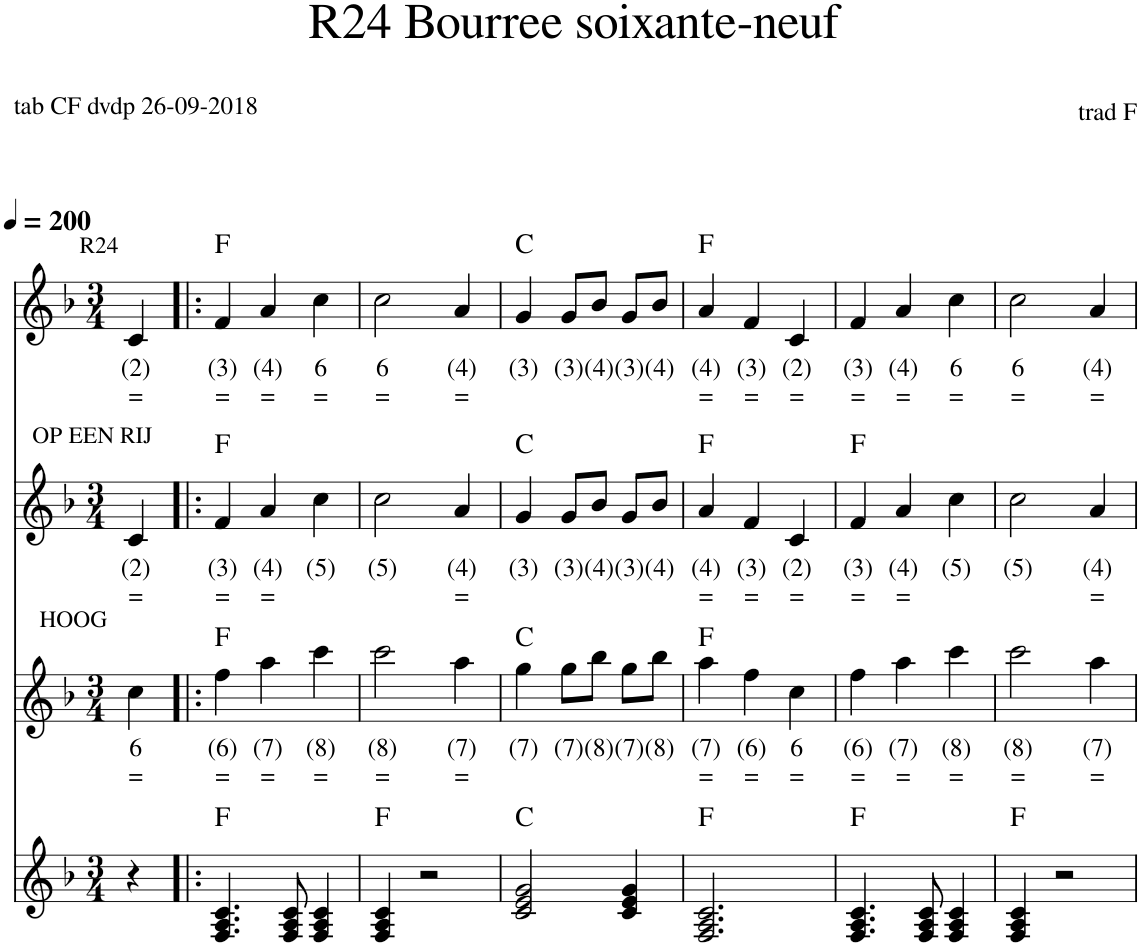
**kern	**kern	**text	**text	**kern	**text	**text	**kern	**text	**text	**harte
*part4	*part3	*part3	*part3	*part2	*part2	*part2	*part1	*part1	*part1	*part1
*staff4	*staff3	*staff3	*staff3	*staff2	*staff2	*staff2	*staff1	*staff1	*staff1	*
*I"Stem	*I"Stem	*	*	*I"Stem	*	*	*I"Stem	*	*	*
*clefG2	*clefG2	*	*	*clefG2	*	*	*clefG2	*	*	*
*k[b-]	*k[b-]	*	*	*k[b-]	*	*	*k[b-]	*	*	*
*M3/4	*M3/4	*	*	*M3/4	*	*	*M3/4	*	*	*
*MM200	*MM200	*	*	*MM200	*	*	*MM200	*	*	*
=1	=1	=1	=1	=1	=1	=1	=1	=1	=1	=1
!	!	!	!	!	!	!	!LO:TX:a:t=R24	!	!	!
!	!	!	!	!LO:TX:a:t=OP EEN RIJ	!	!	!	!	!	!
!	!LO:TX:a:t=HOOG	!	!	!	!	!	!	!	!	!
!	!	!LO:LY:b	!LO:LY:b	!	!LO:LY:b	!LO:LY:b	!	!LO:LY:b	!LO:LY:b	!
4r	4cc\	6	=	4c/	(2)	=	4c/	(2)	=	.
=2!|:	=2!|:	=2!|:	=2!|:	=2!|:	=2!|:	=2!|:	=2!|:	=2!|:	=2!|:	=2!|:
!	!	!LO:LY:b	!LO:LY:b	!	!LO:LY:b	!LO:LY:b	!	!LO:LY:b	!LO:LY:b	!
4.F/ 4.A/ 4.c/	4ff\	(6)	=	4f/	(3)	=	4f/	(3)	=	F:maj
!	!	!LO:LY:b	!LO:LY:b	!	!LO:LY:b	!LO:LY:b	!	!LO:LY:b	!LO:LY:b	!
.	4aa\	(7)	=	4a/	(4)	=	4a/	(4)	=	.
8F/ 8A/ 8c/	.	.	.	.	.	.	.	.	.	.
!	!	!LO:LY:b	!LO:LY:b	!	!LO:LY:b	!	!	!LO:LY:b	!LO:LY:b	!
4F/ 4A/ 4c/	4ccc\	(8)	=	4cc\	(5)	.	4cc\	6	=	.
=3	=3	=3	=3	=3	=3	=3	=3	=3	=3	=3
!	!	!LO:LY:b	!LO:LY:b	!	!LO:LY:b	!	!	!LO:LY:b	!LO:LY:b	!
4F/ 4A/ 4c/	2ccc\	(8)	=	2cc\	(5)	.	2cc\	6	=	.
2r	.	.	.	.	.	.	.	.	.	.
!	!	!LO:LY:b	!LO:LY:b	!	!LO:LY:b	!LO:LY:b	!	!LO:LY:b	!LO:LY:b	!
.	4aa\	(7)	=	4a/	(4)	=	4a/	(4)	=	.
=4	=4	=4	=4	=4	=4	=4	=4	=4	=4	=4
!	!	!LO:LY:b	!	!	!LO:LY:b	!	!	!LO:LY:b	!	!
2c/ 2e/ 2g/	4gg\	(7)	.	4g/	(3)	.	4g/	(3)	.	C:maj
!	!	!LO:LY:b	!	!	!LO:LY:b	!	!	!LO:LY:b	!	!
.	8gg\L	(7)	.	8g/L	(3)	.	8g/L	(3)	.	.
!	!	!LO:LY:b	!	!	!LO:LY:b	!	!	!LO:LY:b	!	!
.	8bb-\J	(8)	.	8b-/J	(4)	.	8b-/J	(4)	.	.
!	!	!LO:LY:b	!	!	!LO:LY:b	!	!	!LO:LY:b	!	!
4c/ 4e/ 4g/	8gg\L	(7)	.	8g/L	(3)	.	8g/L	(3)	.	.
!	!	!LO:LY:b	!	!	!LO:LY:b	!	!	!LO:LY:b	!	!
.	8bb-\J	(8)	.	8b-/J	(4)	.	8b-/J	(4)	.	.
=5	=5	=5	=5	=5	=5	=5	=5	=5	=5	=5
!	!	!LO:LY:b	!LO:LY:b	!	!LO:LY:b	!LO:LY:b	!	!LO:LY:b	!LO:LY:b	!
2.F/ 2.A/ 2.c/	4aa\	(7)	=	4a/	(4)	=	4a/	(4)	=	F:maj
!	!	!LO:LY:b	!LO:LY:b	!	!LO:LY:b	!LO:LY:b	!	!LO:LY:b	!LO:LY:b	!
.	4ff\	(6)	=	4f/	(3)	=	4f/	(3)	=	.
!	!	!LO:LY:b	!LO:LY:b	!	!LO:LY:b	!LO:LY:b	!	!LO:LY:b	!LO:LY:b	!
.	4cc\	6	=	4c/	(2)	=	4c/	(2)	=	.
=6	=6	=6	=6	=6	=6	=6	=6	=6	=6	=6
!	!	!LO:LY:b	!LO:LY:b	!	!LO:LY:b	!LO:LY:b	!	!LO:LY:b	!LO:LY:b	!
4.F/ 4.A/ 4.c/	4ff\	(6)	=	4f/	(3)	=	4f/	(3)	=	.
!	!	!LO:LY:b	!LO:LY:b	!	!LO:LY:b	!LO:LY:b	!	!LO:LY:b	!LO:LY:b	!
.	4aa\	(7)	=	4a/	(4)	=	4a/	(4)	=	.
8F/ 8A/ 8c/	.	.	.	.	.	.	.	.	.	.
!	!	!LO:LY:b	!LO:LY:b	!	!LO:LY:b	!	!	!LO:LY:b	!LO:LY:b	!
4F/ 4A/ 4c/	4ccc\	(8)	=	4cc\	(5)	.	4cc\	6	=	.
=7	=7	=7	=7	=7	=7	=7	=7	=7	=7	=7
!	!	!LO:LY:b	!LO:LY:b	!	!LO:LY:b	!	!	!LO:LY:b	!LO:LY:b	!
4F/ 4A/ 4c/	2ccc\	(8)	=	2cc\	(5)	.	2cc\	6	=	.
2r	.	.	.	.	.	.	.	.	.	.
!	!	!LO:LY:b	!LO:LY:b	!	!LO:LY:b	!LO:LY:b	!	!LO:LY:b	!LO:LY:b	!
.	4aa\	(7)	=	4a/	(4)	=	4a/	(4)	=	.
=	=	=	=	=	=	=	=	=	=	=
*-	*-	*-	*-	*-	*-	*-	*-	*-	*-	*-
